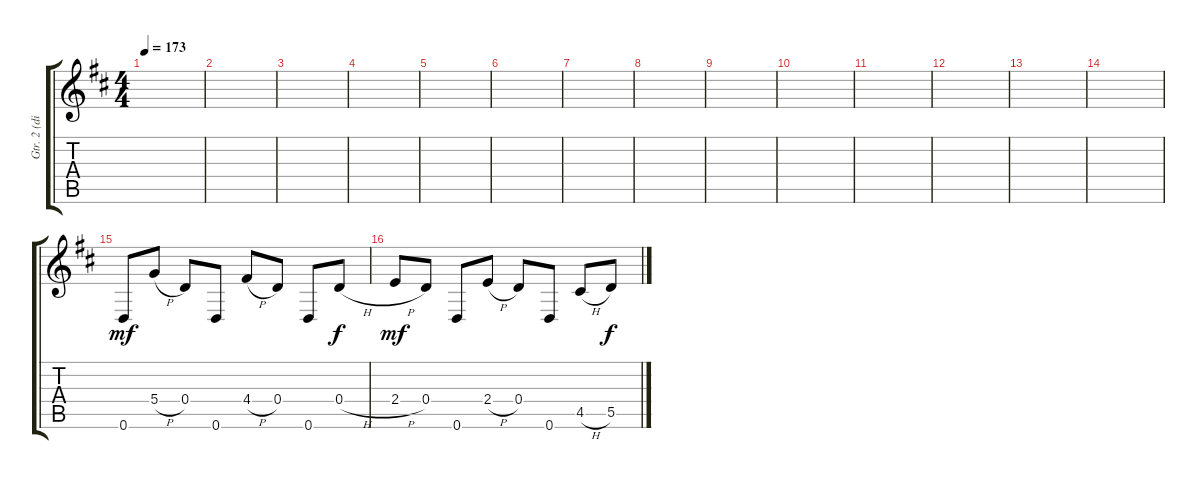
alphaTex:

\track ("Gtr. 2 (dist.)" "Gtr. 2 (di") {instrument overdrivenguitar}
\staff {score tabs}
\tuning (E4 B3 G3 D3 A2 D2) {hide}
\ts (4 4)
\tempo 173
\clef g2
\ks d
|
|
|
|
|
|
|
|
|
|
|
|
|
|
0.6.8{dy mf balance 16 instrument overdrivenguitar} 5.4{h}.8 0.4.8 0.6.8 4.4{h}.8 0.4.8 0.6.8 0.4{h}.8{dy f} |
2.4{h}.8{dy mf} 0.4.8 0.6.8 2.4{h}.8 0.4.8 0.6.8 4.5{h}.8 5.5.8{dy f}
